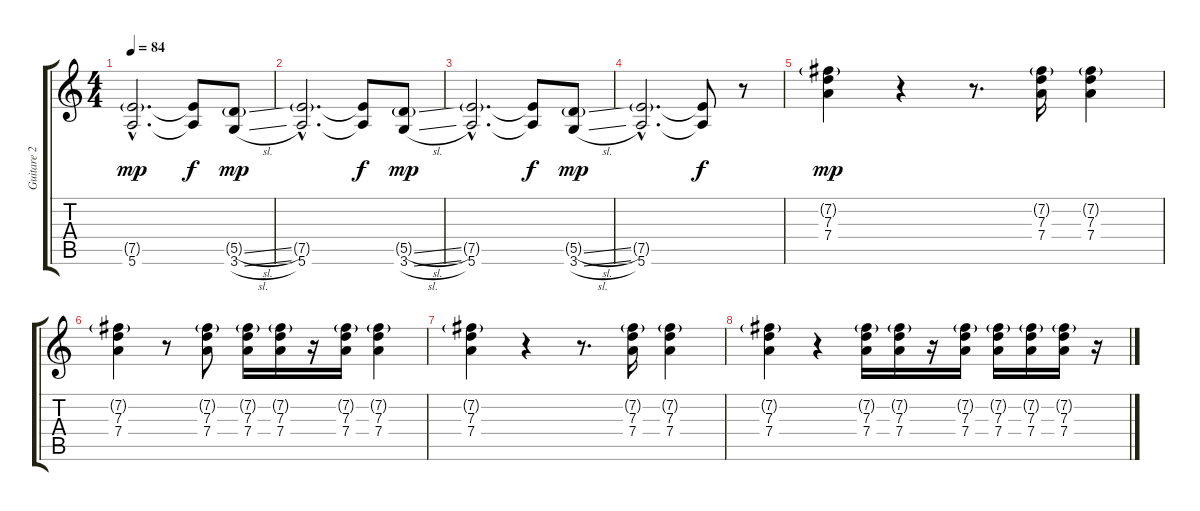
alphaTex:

\track ("Guitare 2" "Guitare 2") {instrument distortionguitar}
\staff {score tabs}
\tuning (E4 B3 G3 D3 A2 E2) {hide}
\ts (4 4)
\tempo 84
\clef g2
\ks c
(7.5{g hac} 5.6{hac}).2{d dy mp} (7.5{t} 5.6{t}).8{dy f} (5.5{sl g} 3.6{sl}).8{dy mp} |
(7.5{g hac} 5.6{hac}).2{d} (7.5{t} 5.6{t}).8{dy f} (5.5{sl g} 3.6{sl}).8{dy mp} |
(7.5{g hac} 5.6{hac}).2{d} (7.5{t} 5.6{t}).8{dy f} (5.5{sl g} 3.6{sl}).8{dy mp} |
(7.5{g hac} 5.6{hac}).2{d} (7.5{t} 5.6{t}).8{dy f} r.8 |
(7.2{g} 7.3 7.4).4{dy mp volume 10} r.4 r.8{d} (7.2{g} 7.3 7.4).16 (7.2{g} 7.3 7.4).4 |
(7.2{g} 7.3 7.4).4 r.8 (7.2{g} 7.3 7.4).8 (7.2{g} 7.3 7.4).16 (7.2{g} 7.3 7.4).16 r.16 (7.2{g} 7.3 7.4).16 (7.2{g} 7.3 7.4).4 |
(7.2{g} 7.3 7.4).4 r.4 r.8{d} (7.2{g} 7.3 7.4).16 (7.2{g} 7.3 7.4).4 |
(7.2{g} 7.3 7.4).4 r.4 (7.2{g} 7.3 7.4).16 (7.2{g} 7.3 7.4).16 r.16 (7.2{g} 7.3 7.4).16 (7.2{g} 7.3 7.4).16 (7.2{g} 7.3 7.4).16 (7.2{g} 7.3 7.4).16 r.16
